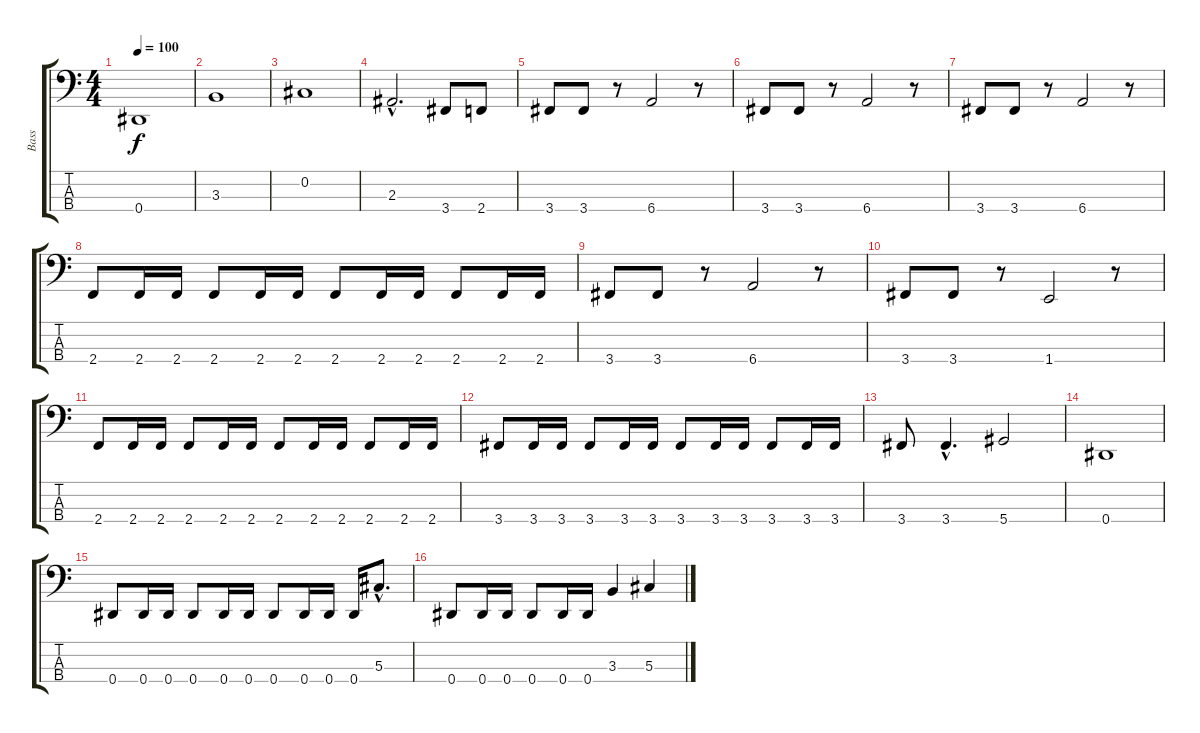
\track ("Bass" "Bass") {instrument electricbassfinger}
\staff {score tabs}
\tuning (Gb2 Db2 Ab1 Eb1) {hide}
\ts (4 4)
\tempo 100
\clef f4
\ks c
0.4.1{dy f} |
3.3.1 |
0.2.1 |
2.3{hac}.2{d} 3.4.8 2.4.8 |
3.4.8 3.4.8 r.8 6.4.2 r.8 |
3.4.8 3.4.8 r.8 6.4.2 r.8 |
3.4.8 3.4.8 r.8 6.4.2 r.8 |
2.4.8 2.4.16 2.4.16 2.4.8 2.4.16 2.4.16 2.4.8 2.4.16 2.4.16 2.4.8 2.4.16 2.4.16 |
3.4.8 3.4.8 r.8 6.4.2 r.8 |
3.4.8 3.4.8 r.8 1.4.2 r.8 |
2.4.8 2.4.16 2.4.16 2.4.8 2.4.16 2.4.16 2.4.8 2.4.16 2.4.16 2.4.8 2.4.16 2.4.16 |
3.4.8 3.4.16 3.4.16 3.4.8 3.4.16 3.4.16 3.4.8 3.4.16 3.4.16 3.4.8 3.4.16 3.4.16 |
3.4.8 3.4{hac}.4{d} 5.4.2 |
0.4.1 |
0.4.8 0.4.16 0.4.16 0.4.8 0.4.16 0.4.16 0.4.8 0.4.16 0.4.16 0.4.16 5.3{hac}.8{d} |
0.4.8 0.4.16 0.4.16 0.4.8 0.4.16 0.4.16 3.3.4 5.3.4
